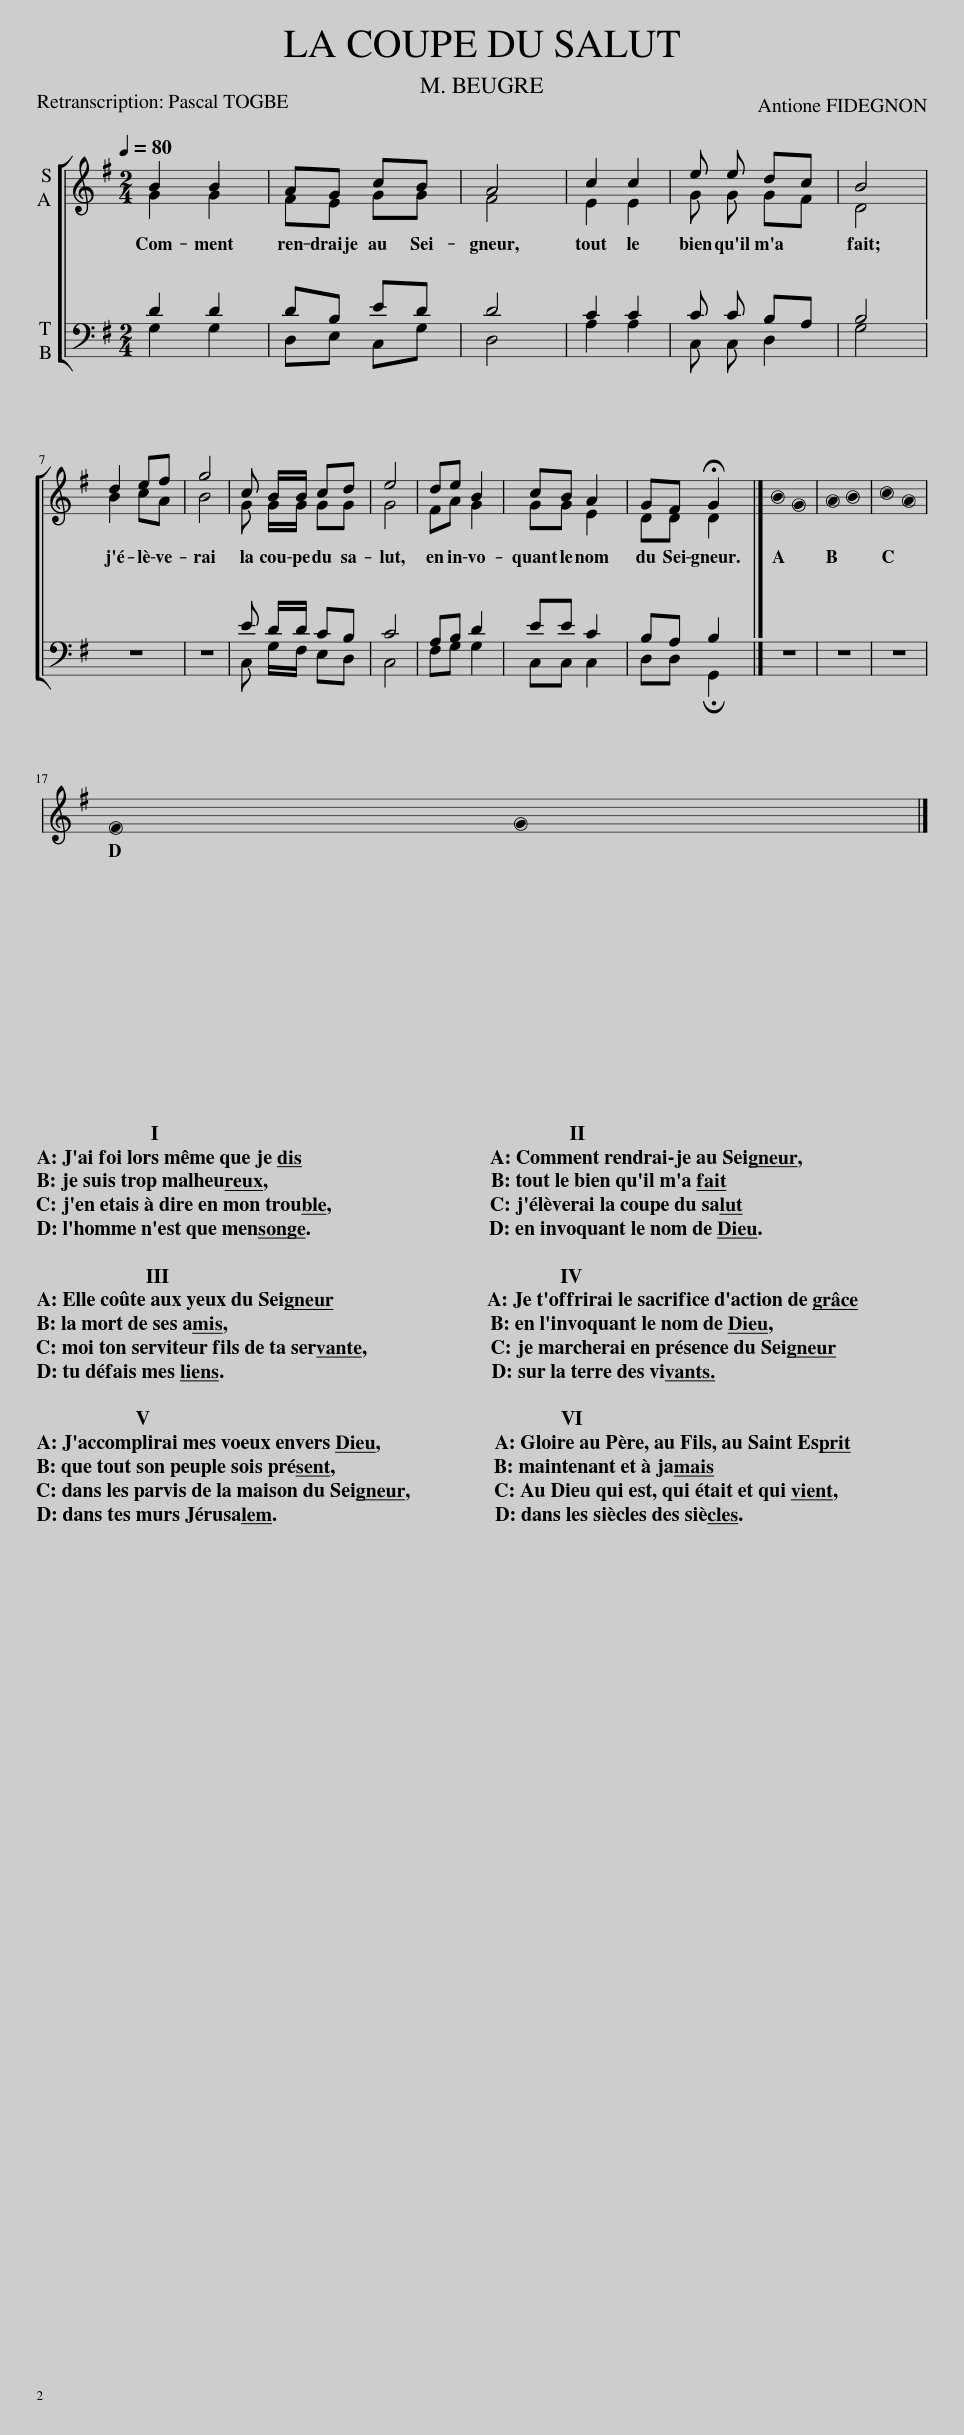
X:1
%%score [ ( 1 2 ) ( 3 4 ) ]
L:1/8
Q:1/4=80
M:2/4
I:linebreak $
K:G
U:s=!stemless!
V:1 treble
V:2 treble
V:3 bass
V:4 bass
V:1
 B2 B2 | AG cB | A4 | c2 c2 | e e dc | %5
 B4 |$ d2 ef | g4 | c B/B/ cd | e4 | %10
 de B2 | cB A2 | GF !fermata!G2 |] sB2 sG2 | sA2 sB2 | %15
 sc2 sA2 |$ sF2 sG2 |] %17
V:2
 G2 G2 | FE GG | F4 | E2 E2 | G G GF | %5
 D4 |$ B2 cA | B4 | G G/G/ GG | G4 | %10
 FA G2 | GG E2 | DD D2 |] x4 | x4 | %15
 x4 |$ x4 |] %17
V:3
 D2 D2 | DB, ED | D4 | C2 C2 | C C B,A, | %5
 B,4 |$ x4 | x4 | E D/D/ CB, | C4 | %10
 A,B, D2 | EE C2 | B,A, B,2 |] x4 | x4 | %15
 x4 |$ x4 |] %17
V:4
 G,2 G,2 | D,E, C,G, | D,4 | A,2 A,2 | C, C, D,2 | %5
 G,4 |$ x4 | x4 | C, G,/F,/ E,D, | C,4 | %10
 F,G, G,2 | C,C, C,2 | D,D, !fermata!G,,2 |] x4 | x4 | %15
 x4 |$ x4 |] %17
